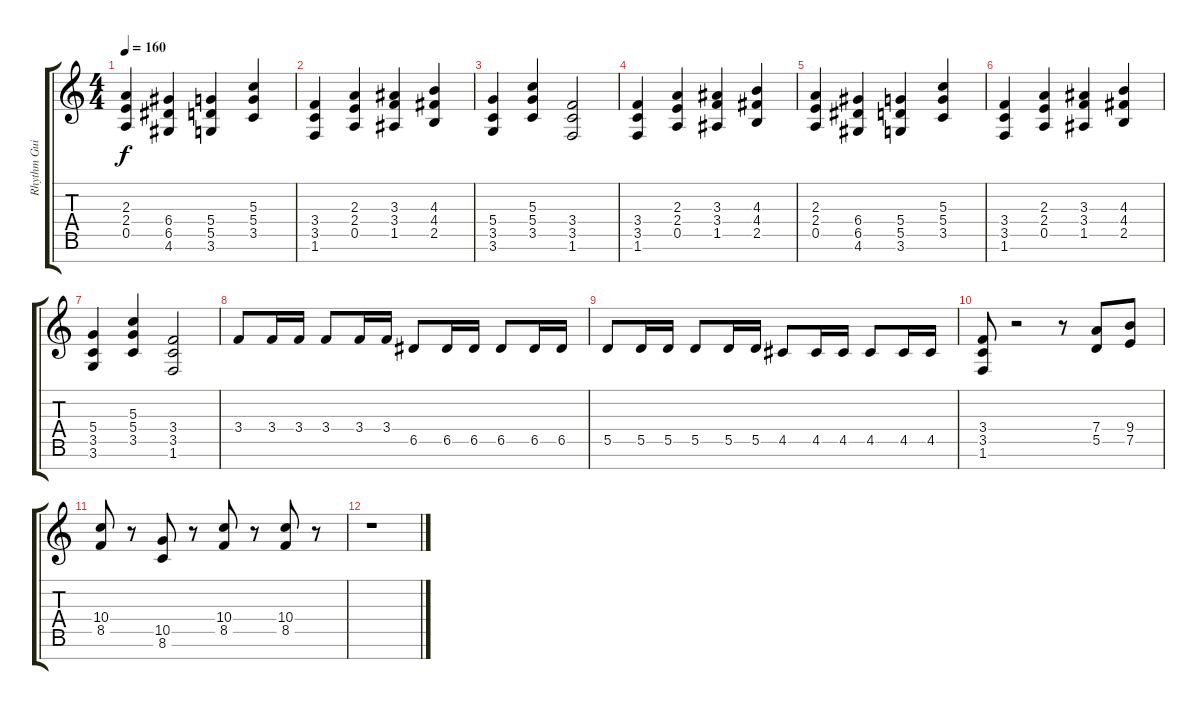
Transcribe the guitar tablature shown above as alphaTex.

\track ("Rhythm Guitar (7 String)" "Rhythm Gui") {instrument distortionguitar}
\staff {score tabs}
\tuning (E4 B3 G3 D3 A2 E2 B1) {hide}
\ts (4 4)
\tempo 160
\clef g2
\ks c
(2.3 2.4 0.5).4{dy f} (6.4 6.5 4.6).4 (5.4 5.5 3.6).4 (5.3 5.4 3.5).4 |
(3.4 3.5 1.6).4 (2.3 2.4 0.5).4 (3.3 3.4 1.5).4 (4.3 4.4 2.5).4 |
(5.4 3.5 3.6).4 (5.3 5.4 3.5).4 (3.4 3.5 1.6).2 |
(3.4 3.5 1.6).4 (2.3 2.4 0.5).4 (3.3 3.4 1.5).4 (4.3 4.4 2.5).4 |
(2.3 2.4 0.5).4 (6.4 6.5 4.6).4 (5.4 5.5 3.6).4 (5.3 5.4 3.5).4 |
(3.4 3.5 1.6).4 (2.3 2.4 0.5).4 (3.3 3.4 1.5).4 (4.3 4.4 2.5).4 |
(5.4 3.5 3.6).4 (5.3 5.4 3.5).4 (3.4 3.5 1.6).2 |
3.4.8 3.4.16 3.4.16 3.4.8 3.4.16 3.4.16 6.5.8 6.5.16 6.5.16 6.5.8 6.5.16 6.5.16 |
5.5.8 5.5.16 5.5.16 5.5.8 5.5.16 5.5.16 4.5.8 4.5.16 4.5.16 4.5.8 4.5.16 4.5.16 |
(3.4 3.5 1.6).8 r.2 r.8 (7.4 5.5).8 (9.4 7.5).8 |
(10.4 8.5).8 r.8 (10.5 8.6).8 r.8 (10.4 8.5).8 r.8 (10.4 8.5).8 r.8 |
r.1
